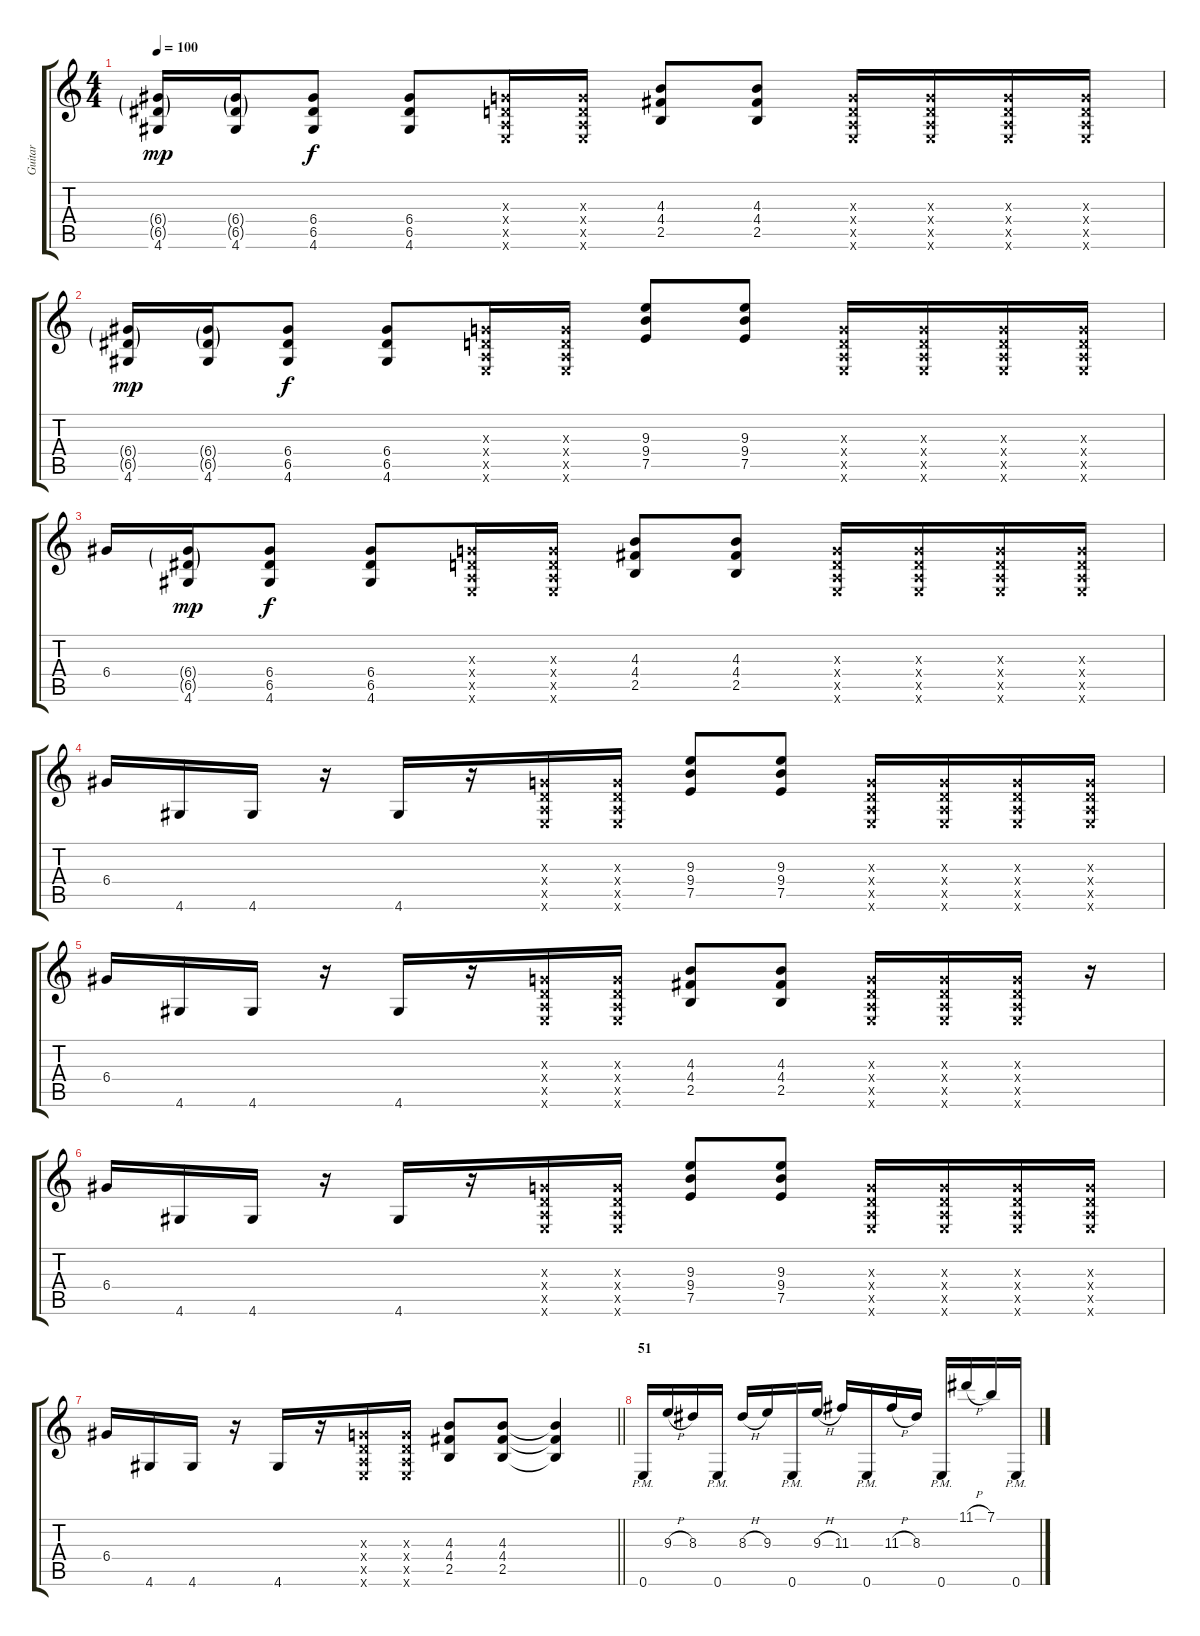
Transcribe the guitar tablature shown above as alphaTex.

\track ("Guitar" "Guitar") {instrument distortionguitar}
\staff {score tabs}
\tuning (E4 B3 G3 D3 A2 E2) {hide}
\ts (4 4)
\tempo 100
\clef g2
\ks c
(6.4{g} 6.5{g} 4.6).16{dy mp} (6.4{g} 6.5{g} 4.6).16 (6.4 6.5 4.6).8{dy f} (6.4 6.5 4.6).8 (0.3{x} 0.4{x} 0.5{x} 0.6{x}).16 (0.3{x} 0.4{x} 0.5{x} 0.6{x}).16 (4.3 4.4 2.5).8 (4.3 4.4 2.5).8 (0.3{x} 0.4{x} 0.5{x} 0.6{x}).16 (0.3{x} 0.4{x} 0.5{x} 0.6{x}).16 (0.3{x} 0.4{x} 0.5{x} 0.6{x}).16 (0.3{x} 0.4{x} 0.5{x} 0.6{x}).16 |
(6.4{g} 6.5{g} 4.6).16{dy mp} (6.4{g} 6.5{g} 4.6).16 (6.4 6.5 4.6).8{dy f} (6.4 6.5 4.6).8 (0.3{x} 0.4{x} 0.5{x} 0.6{x}).16 (0.3{x} 0.4{x} 0.5{x} 0.6{x}).16 (9.3 9.4 7.5).8 (9.3 9.4 7.5).8 (0.3{x} 0.4{x} 0.5{x} 0.6{x}).16 (0.3{x} 0.4{x} 0.5{x} 0.6{x}).16 (0.3{x} 0.4{x} 0.5{x} 0.6{x}).16 (0.3{x} 0.4{x} 0.5{x} 0.6{x}).16 |
6.4.16 (6.4{g} 6.5{g} 4.6).16{dy mp} (6.4 6.5 4.6).8{dy f} (6.4 6.5 4.6).8 (0.3{x} 0.4{x} 0.5{x} 0.6{x}).16 (0.3{x} 0.4{x} 0.5{x} 0.6{x}).16 (4.3 4.4 2.5).8 (4.3 4.4 2.5).8 (0.3{x} 0.4{x} 0.5{x} 0.6{x}).16 (0.3{x} 0.4{x} 0.5{x} 0.6{x}).16 (0.3{x} 0.4{x} 0.5{x} 0.6{x}).16 (0.3{x} 0.4{x} 0.5{x} 0.6{x}).16 |
6.4.16 4.6.16 4.6.16 r.16 4.6.16 r.16 (0.3{x} 0.4{x} 0.5{x} 0.6{x}).16 (0.3{x} 0.4{x} 0.5{x} 0.6{x}).16 (9.3 9.4 7.5).8 (9.3 9.4 7.5).8 (0.3{x} 0.4{x} 0.5{x} 0.6{x}).16 (0.3{x} 0.4{x} 0.5{x} 0.6{x}).16 (0.3{x} 0.4{x} 0.5{x} 0.6{x}).16 (0.3{x} 0.4{x} 0.5{x} 0.6{x}).16 |
6.4.16 4.6.16 4.6.16 r.16 4.6.16 r.16 (0.3{x} 0.4{x} 0.5{x} 0.6{x}).16 (0.3{x} 0.4{x} 0.5{x} 0.6{x}).16 (4.3 4.4 2.5).8 (4.3 4.4 2.5).8 (0.3{x} 0.4{x} 0.5{x} 0.6{x}).16 (0.3{x} 0.4{x} 0.5{x} 0.6{x}).16 (0.3{x} 0.4{x} 0.5{x} 0.6{x}).16 r.16 |
6.4.16 4.6.16 4.6.16 r.16 4.6.16 r.16 (0.3{x} 0.4{x} 0.5{x} 0.6{x}).16 (0.3{x} 0.4{x} 0.5{x} 0.6{x}).16 (9.3 9.4 7.5).8 (9.3 9.4 7.5).8 (0.3{x} 0.4{x} 0.5{x} 0.6{x}).16 (0.3{x} 0.4{x} 0.5{x} 0.6{x}).16 (0.3{x} 0.4{x} 0.5{x} 0.6{x}).16 (0.3{x} 0.4{x} 0.5{x} 0.6{x}).16 |
\barLineRight lightlight
6.4.16 4.6.16 4.6.16 r.16 4.6.16 r.16 (0.3{x} 0.4{x} 0.5{x} 0.6{x}).16 (0.3{x} 0.4{x} 0.5{x} 0.6{x}).16 (4.3 4.4 2.5).8 (4.3 4.4 2.5).8 (4.3{t} 4.4{t} 2.5{t}).4 |
\section ("" "51")
0.6{pm}.16 9.3{h}.16 8.3.16 0.6{pm}.16 8.3{h}.16 9.3.16 0.6{pm}.16 9.3{h}.16 11.3.16 0.6{pm}.16 11.3{h}.16 8.3.16 0.6{pm}.16 11.1{h}.16 7.1.16 0.6{pm}.16
